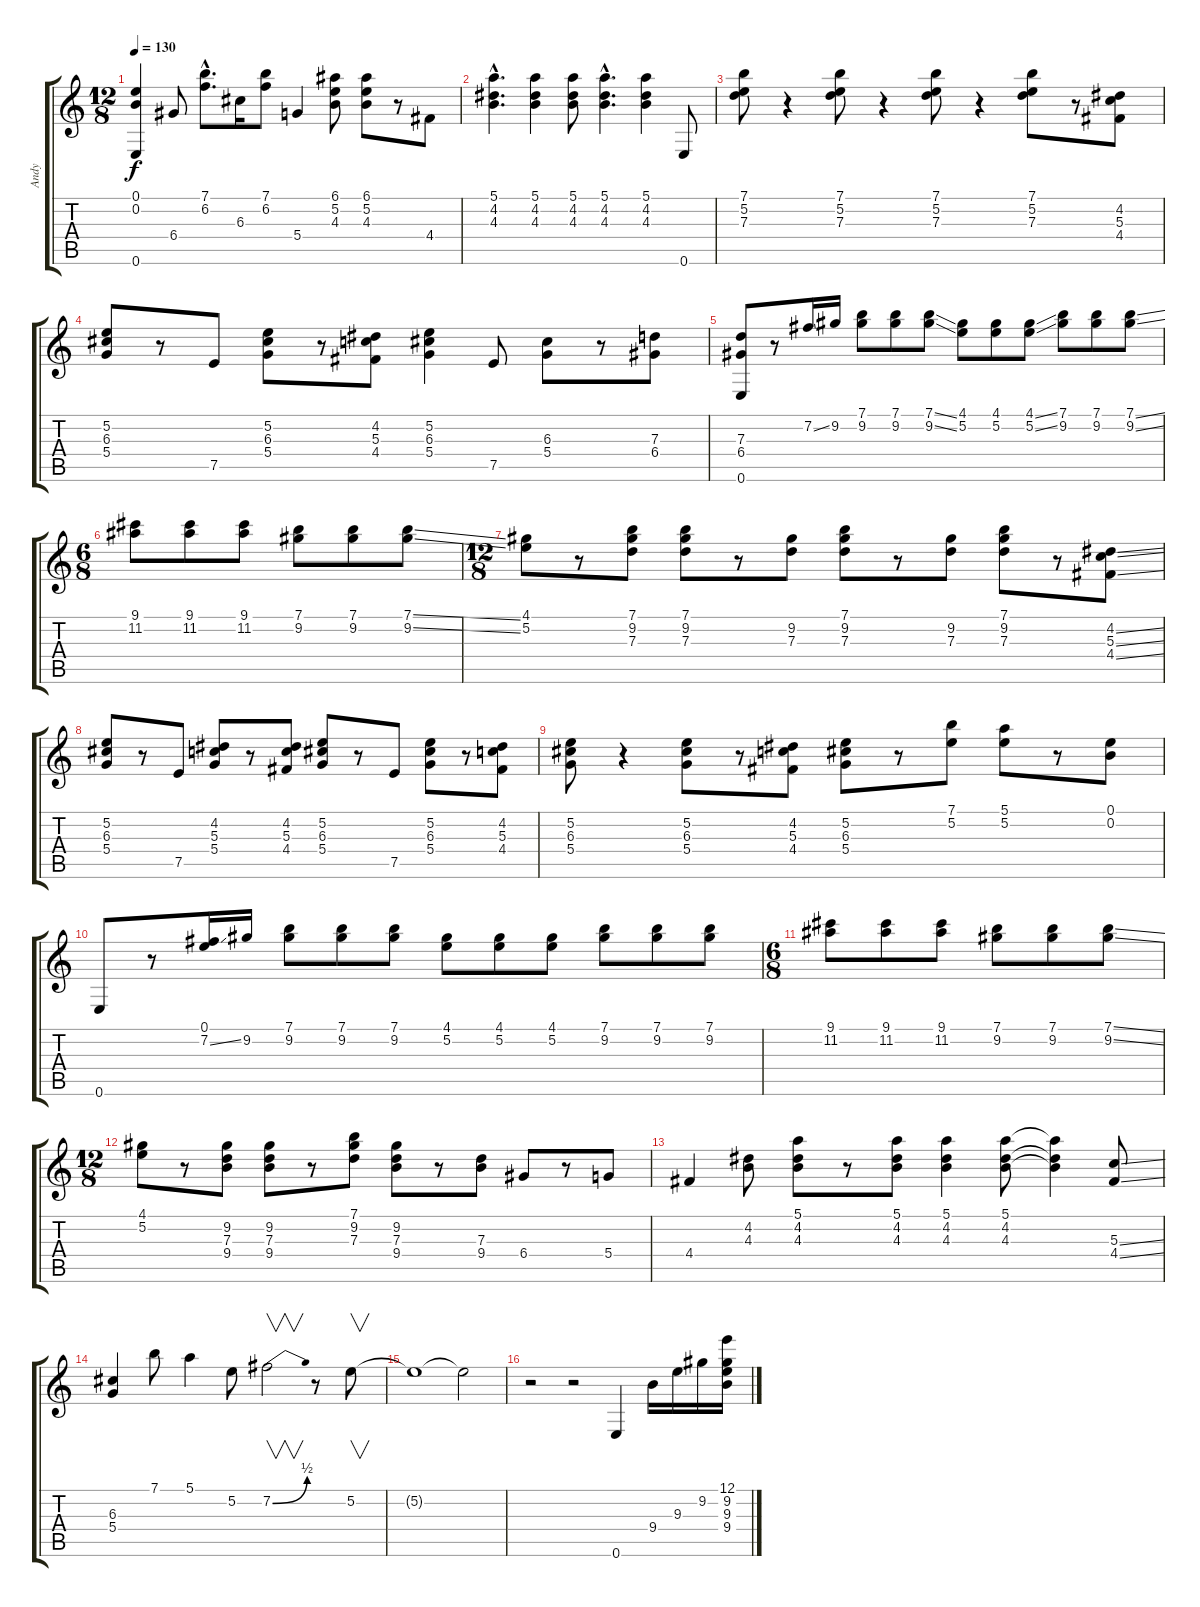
\track ("Andy" "Andy") {instrument acousticguitarsteel}
\staff {score tabs}
\tuning (E4 B3 G3 D3 A2 E2) {hide}
\ts (12 8)
\tempo 130
\clef g2
\ks c
(0.1 0.2 0.6).4{dy f} 6.4.8 (7.1{hac} 6.2{hac}).8{d} 6.3.16 (7.1 6.2).8 5.4.4 (6.1 5.2 4.3).8 (6.1 5.2 4.3).8 r.8 4.4.8 |
(5.1{hac} 4.2{hac} 4.3{hac}).4{d} (5.1 4.2 4.3).4 (5.1 4.2 4.3).8 (5.1{hac} 4.2{hac} 4.3{hac}).4{d} (5.1 4.2 4.3).4 0.6.8 |
(7.1 5.2 7.3).8 r.4 (7.1 5.2 7.3).8 r.4 (7.1 5.2 7.3).8 r.4 (7.1 5.2 7.3).8 r.8 (4.2 5.3 4.4).8 |
(5.2 6.3 5.4).8 r.8 7.5.8 (5.2 6.3 5.4).8 r.8 (4.2 5.3 4.4).8 (5.2 6.3 5.4).4 7.5.8 (6.3 5.4).8 r.8 (7.3 6.4).8 |
(7.3 6.4 0.6).8 r.8 7.2{ss}.16 9.2.16 (7.1 9.2).8 (7.1 9.2).8 (7.1{ss} 9.2{ss}).8 (4.1 5.2).8 (4.1 5.2).8 (4.1{ss} 5.2{ss}).8 (7.1 9.2).8 (7.1 9.2).8 (7.1{ss} 9.2{ss}).8 |
\ts (6 8)
(9.1 11.2).8 (9.1 11.2).8 (9.1 11.2).8 (7.1 9.2).8 (7.1 9.2).8 (7.1{ss} 9.2{ss}).8 |
\ts (12 8)
(4.1 5.2).8 r.8 (7.1 9.2 7.3).8 (7.1 9.2 7.3).8 r.8 (9.2 7.3).8 (7.1 9.2 7.3).8 r.8 (9.2 7.3).8 (7.1 9.2 7.3).8 r.8 (4.2{ss} 5.3{ss} 4.4{ss}).8 |
(5.2 6.3 5.4).8 r.8 7.5.8 (4.2 5.3 5.4).8 r.8 (4.2 5.3 4.4).8 (5.2 6.3 5.4).8 r.8 7.5.8 (5.2 6.3 5.4).8 r.8 (4.2 5.3 4.4).8 |
(5.2 6.3 5.4).8 r.4 (5.2 6.3 5.4).8 r.8 (4.2 5.3 4.4).8 (5.2 6.3 5.4).8 r.8 (7.1 5.2).8 (5.1 5.2).8 r.8 (0.1 0.2).8 |
0.6.8 r.8 (0.1 7.2{ss}).16 9.2.16 (7.1 9.2).8 (7.1 9.2).8 (7.1 9.2).8 (4.1 5.2).8 (4.1 5.2).8 (4.1 5.2).8 (7.1 9.2).8 (7.1 9.2).8 (7.1 9.2).8 |
\ts (6 8)
(9.1 11.2).8 (9.1 11.2).8 (9.1 11.2).8 (7.1 9.2).8 (7.1 9.2).8 (7.1{ss} 9.2{ss}).8 |
\ts (12 8)
(4.1 5.2).8 r.8 (9.2 7.3 9.4).8 (9.2 7.3 9.4).8 r.8 (7.1 9.2 7.3).8 (9.2 7.3 9.4).8 r.8 (7.3 9.4).8 6.4.8 r.8 5.4.8 |
4.4.4 (4.2 4.3).8 (5.1 4.2 4.3).8 r.8 (5.1 4.2 4.3).8 (5.1 4.2 4.3).4 (5.1 4.2 4.3).8 (5.1{t} 4.2{t} 4.3{t}).4 (5.3{ss} 4.4{ss}).8 |
(6.3 5.4).4 7.1.8 5.1.4 5.2.8 7.2{be (bend 0 0 60 2)}.2{v} r.8 5.2.8{v} |
5.2{t}.1 5.2{t}.2 |
r.2 r.2 0.6.4 9.4.16 9.3.16 9.2.16 (12.1 9.2 9.3 9.4).16
